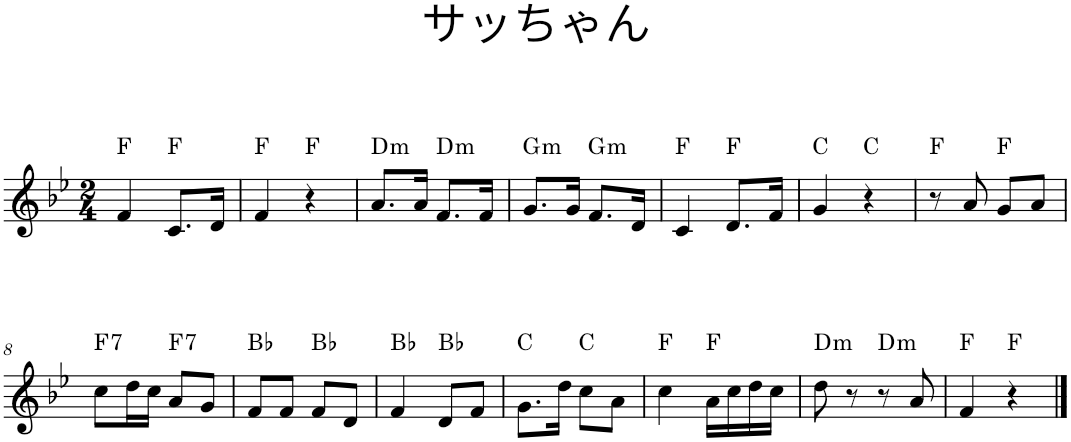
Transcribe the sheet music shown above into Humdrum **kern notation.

**kern	**harte
*part1	*part1
*staff1	*
*I"Piano	*
*I'Pno.	*
*clefG2	*
*k[b-e-]	*
*M2/4	*
=1	=1
4f/	F:maj
8.c/L	F:maj
16d/Jk	.
=2	=2
4f/	F:maj
4r	F:maj
=3	=3
!	!LO:H:kt=m
8.a/L	D:min
16a/Jk	.
!	!LO:H:kt=m
8.f/L	D:min
16f/Jk	.
=4	=4
!	!LO:H:kt=m
8.g/L	G:min
16g/Jk	.
!	!LO:H:kt=m
8.f/L	G:min
16d/Jk	.
=5	=5
4c/	F:maj
8.d/L	F:maj
16f/Jk	.
=6	=6
4g/	C:maj
4r	C:maj
=7	=7
8r	F:maj
8a/	.
8g/L	F:maj
8a/J	.
!!LO:LB:g=z
=8	=8
!	!LO:H:kt=7
8cc\L	F:7
16dd\L	.
16cc\JJ	.
!	!LO:H:kt=7
8a/L	F:7
8g/J	.
=9	=9
8f/L	Bb:maj
8f/J	.
8f/L	Bb:maj
8d/J	.
=10	=10
4f/	Bb:maj
8d/L	Bb:maj
8f/J	.
=11	=11
8.g\L	C:maj
16dd\Jk	.
8cc\L	C:maj
8a\J	.
=12	=12
4cc\	F:maj
16a\LL	F:maj
16cc\	.
16dd\	.
16cc\JJ	.
=13	=13
!	!LO:H:kt=m
8dd\	D:min
8r	.
!	!LO:H:kt=m
8r	D:min
8a/	.
=14	=14
4f/	F:maj
4r	F:maj
==	==
*-	*-
